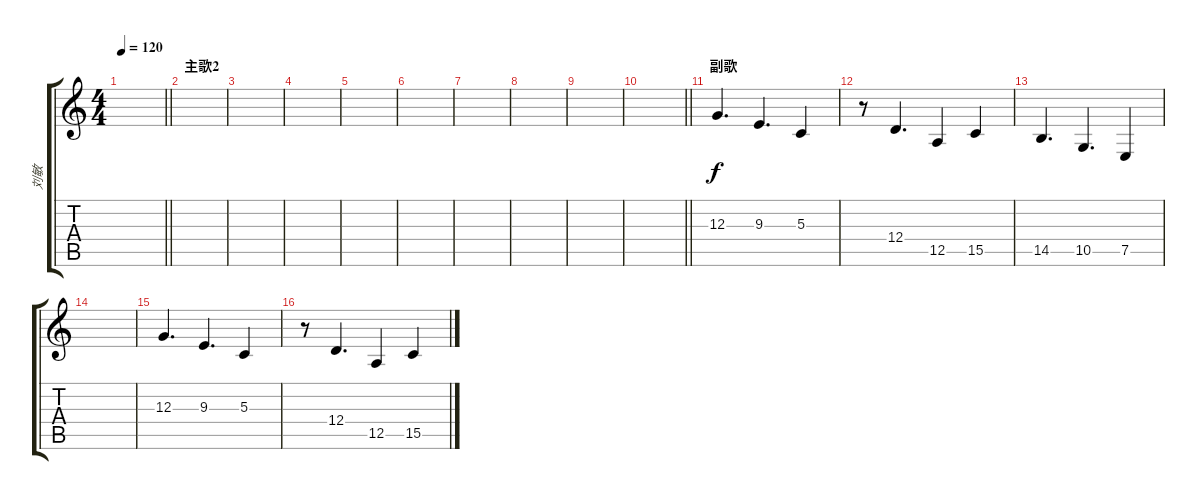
\track ("刘敏" "刘敏") {instrument electricgrandpiano}
\staff {score tabs}
\tuning (E4 B3 G3 D3 A2 E2) {hide}
\ts (4 4)
\tempo 120
\clef g2
\barLineRight lightlight
\ks c
|
\section ("" "主歌2")
|
|
|
|
|
|
|
|
\barLineRight lightlight
|
\section ("" "副歌")
12.3.4{d} 9.3.4{d} 5.3.4 |
r.8 12.4.4{d} 12.5.4 15.5.4 |
14.5.4{d} 10.5.4{d} 7.5.4 |
|
12.3.4{d} 9.3.4{d} 5.3.4 |
r.8 12.4.4{d} 12.5.4 15.5.4
